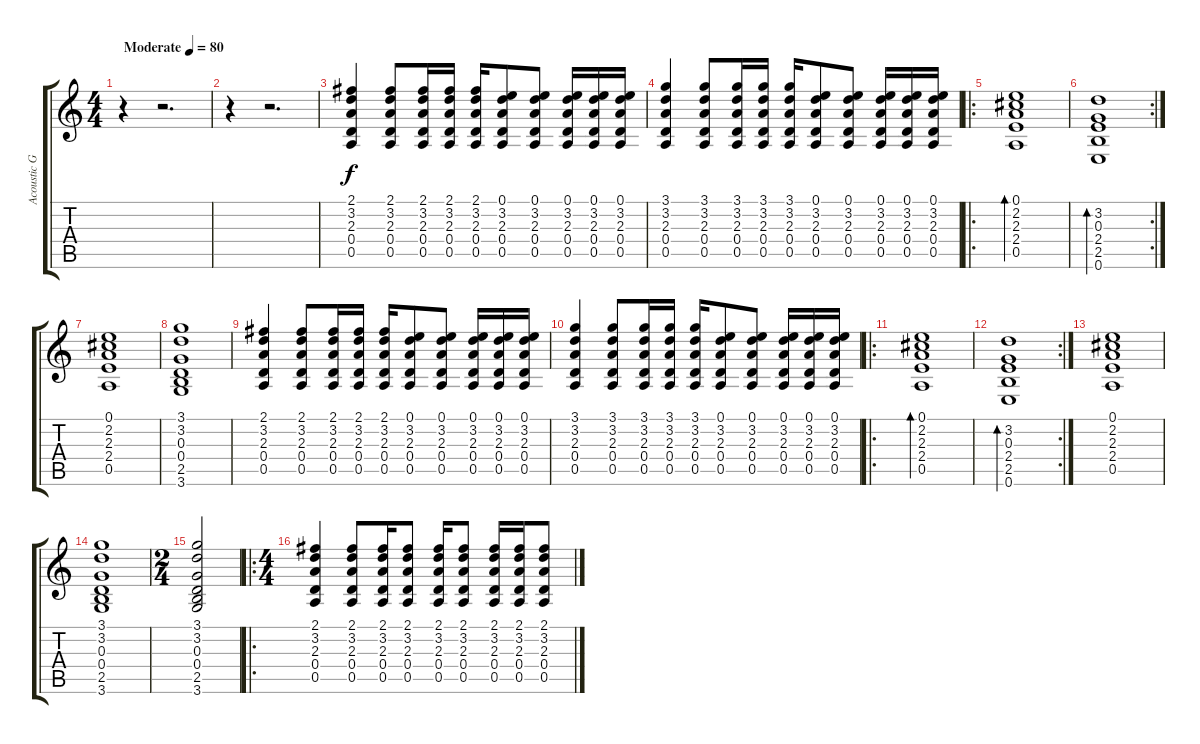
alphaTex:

\track ("Acoustic Guitar" "Acoustic G") {instrument acousticguitarsteel}
\staff {score tabs}
\tuning (E4 B3 G3 D3 A2 E2) {hide}
\ts (4 4)
\tempo (80 "Moderate")
\clef g2
\ks c
r.4{dy f instrument acousticguitarsteel} r.2{d} |
r.4 r.2{d} |
(2.1 3.2 2.3 0.4 0.5).4 (2.1 3.2 2.3 0.4 0.5).8 (2.1 3.2 2.3 0.4 0.5).16 (2.1 3.2 2.3 0.4 0.5).16 (2.1 3.2 2.3 0.4 0.5).16 (0.1 3.2 2.3 0.4 0.5).8 (0.1 3.2 2.3 0.4 0.5).8 (0.1 3.2 2.3 0.4 0.5).16 (0.1 3.2 2.3 0.4 0.5).16 (0.1 3.2 2.3 0.4 0.5).16 |
(3.1 3.2 2.3 0.4 0.5).4 (3.1 3.2 2.3 0.4 0.5).8 (3.1 3.2 2.3 0.4 0.5).16 (3.1 3.2 2.3 0.4 0.5).16 (3.1 3.2 2.3 0.4 0.5).16 (0.1 3.2 2.3 0.4 0.5).8 (0.1 3.2 2.3 0.4 0.5).8 (0.1 3.2 2.3 0.4 0.5).16 (0.1 3.2 2.3 0.4 0.5).16 (0.1 3.2 2.3 0.4 0.5).16 |
\ro
(0.1 2.2 2.3 2.4 0.5).1{bd 240} |
\rc 2
(3.2 0.3 2.4 2.5 0.6).1{bd 240} |
(0.1 2.2 2.3 2.4 0.5).1 |
(3.1 3.2 0.3 0.4 2.5 3.6).1 |
(2.1 3.2 2.3 0.4 0.5).4 (2.1 3.2 2.3 0.4 0.5).8 (2.1 3.2 2.3 0.4 0.5).16 (2.1 3.2 2.3 0.4 0.5).16 (2.1 3.2 2.3 0.4 0.5).16 (0.1 3.2 2.3 0.4 0.5).8 (0.1 3.2 2.3 0.4 0.5).8 (0.1 3.2 2.3 0.4 0.5).16 (0.1 3.2 2.3 0.4 0.5).16 (0.1 3.2 2.3 0.4 0.5).16 |
(3.1 3.2 2.3 0.4 0.5).4 (3.1 3.2 2.3 0.4 0.5).8 (3.1 3.2 2.3 0.4 0.5).16 (3.1 3.2 2.3 0.4 0.5).16 (3.1 3.2 2.3 0.4 0.5).16 (0.1 3.2 2.3 0.4 0.5).8 (0.1 3.2 2.3 0.4 0.5).8 (0.1 3.2 2.3 0.4 0.5).16 (0.1 3.2 2.3 0.4 0.5).16 (0.1 3.2 2.3 0.4 0.5).16 |
\ro
(0.1 2.2 2.3 2.4 0.5).1{bd 240} |
\rc 2
(3.2 0.3 2.4 2.5 0.6).1{bd 240} |
(0.1 2.2 2.3 2.4 0.5).1 |
(3.1 3.2 0.3 0.4 2.5 3.6).1 |
\ts (2 4)
(3.1 3.2 0.3 0.4 2.5 3.6).2 |
\ro
\ts (4 4)
(2.1 3.2 2.3 0.4 0.5).4 (2.1 3.2 2.3 0.4 0.5).8 (2.1 3.2 2.3 0.4 0.5).16 (2.1 3.2 2.3 0.4 0.5).8 (2.1 3.2 2.3 0.4 0.5).16 (2.1 3.2 2.3 0.4 0.5).8 (2.1 3.2 2.3 0.4 0.5).16 (2.1 3.2 2.3 0.4 0.5).16 (2.1 3.2 2.3 0.4 0.5).8
